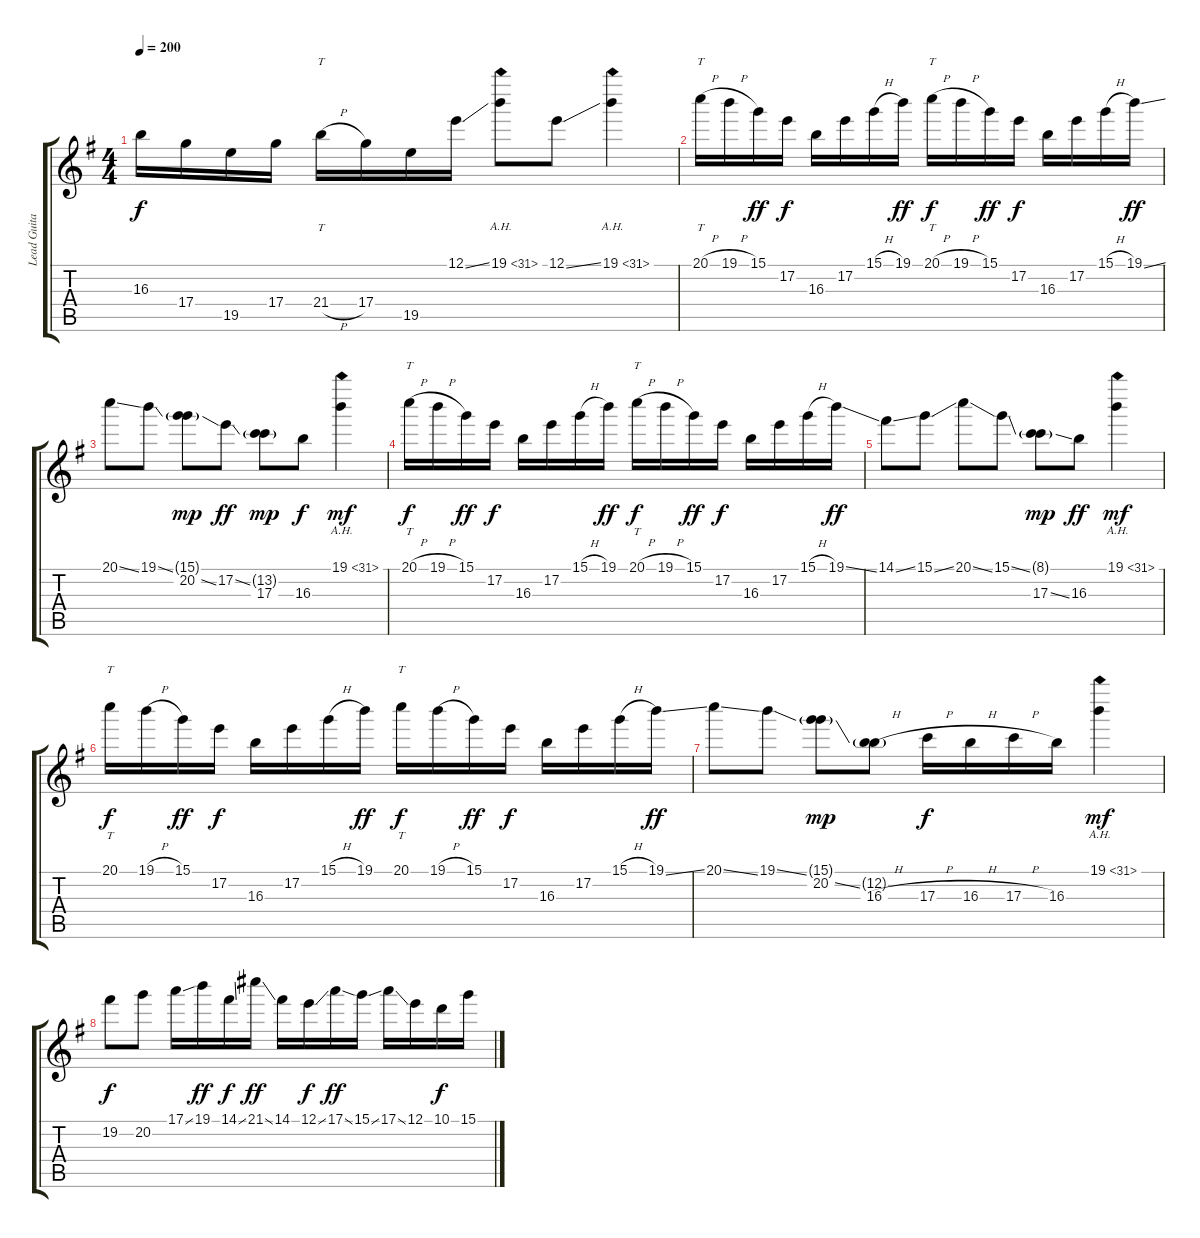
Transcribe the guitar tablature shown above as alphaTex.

\track ("Lead Guitar 1" "Lead Guita") {instrument distortionguitar}
\staff {score tabs}
\tuning (E4 B3 G3 D3 A2 E2) {hide}
\ts (4 4)
\tempo 200
\clef g2
\ks g
16.3.16{dy f} 17.4.16 19.5.16 17.4.16 21.4{h}.16{tt} 17.4.16 19.5.16 12.1{ss}.16 19.1{ah 12}.8 12.1{ss}.8 19.1{ah 12}.4 |
20.1{h}.16{tt} 19.1{h}.16 15.1.16{dy ff} 17.2.16{dy f} 16.3.16 17.2.16 15.1{h}.16 19.1.16{dy ff} 20.1{h}.16{tt dy f} 19.1{h}.16 15.1.16{dy ff} 17.2.16{dy f} 16.3.16 17.2.16 15.1{h}.16 19.1{ss}.16{dy ff} |
20.1{ss}.8 19.1{ss}.8 (15.1{g} 20.2{ss}).8{dy mp} 17.2{ss}.8{dy ff} (13.2{g} 17.3).8{dy mp} 16.3.8{dy f} 19.1{ah 12}.4{dy mf} |
20.1{h}.16{tt dy f} 19.1{h}.16 15.1.16{dy ff} 17.2.16{dy f} 16.3.16 17.2.16 15.1{h}.16 19.1.16{dy ff} 20.1{h}.16{tt dy f} 19.1{h}.16 15.1.16{dy ff} 17.2.16{dy f} 16.3.16 17.2.16 15.1{h}.16 19.1{ss}.16{dy ff} |
14.1{ss}.8 15.1{ss}.8 20.1{ss}.8 15.1{ss}.8 (8.1{g} 17.3{ss}).8{dy mp} 16.3.8{dy ff} 19.1{ah 12}.4{dy mf} |
20.1.16{tt dy f} 19.1{h}.16 15.1.16{dy ff} 17.2.16{dy f} 16.3.16 17.2.16 15.1{h}.16 19.1.16{dy ff} 20.1.16{tt dy f} 19.1{h}.16 15.1.16{dy ff} 17.2.16{dy f} 16.3.16 17.2.16 15.1{h}.16 19.1{ss}.16{dy ff} |
20.1{ss}.8 19.1{ss}.8 (15.1{g} 20.2{ss}).8{dy mp} (12.2{g} 16.3{h}).8 17.3{h}.16{dy f} 16.3{h}.16 17.3{h}.16 16.3.16 19.1{ah 12}.4{dy mf} |
19.2.8{dy f} 20.2.8 17.1{ss}.16 19.1.16{dy ff} 14.1{ss}.16{dy f} 21.1{ss}.16{dy ff} 14.1.16 12.1{ss}.16{dy f} 17.1{ss}.16{dy ff} 15.1{ss}.16 17.1{ss}.16 12.1.16 10.1.16{dy f} 15.1{ss}.16
